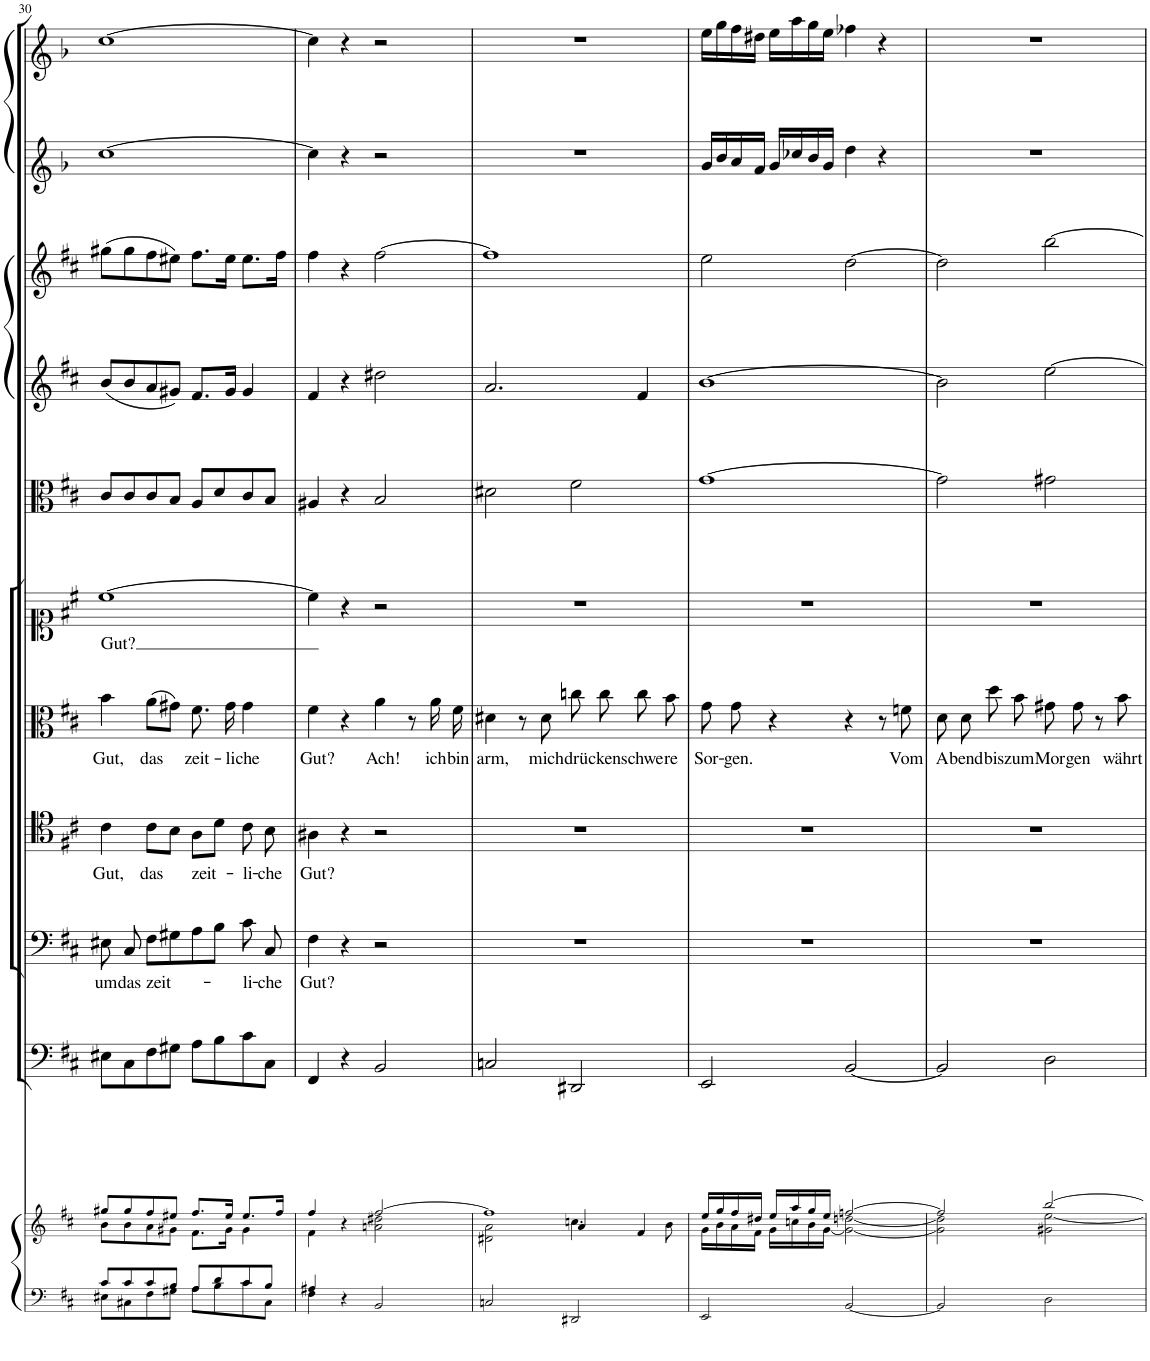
**kern	**kern	**kern	**kern	**text	**kern	**text	**kern	**text	**kern	**text	**kern	**kern	**kern	**kern	**kern
*part11	*part11	*part10	*part9	*part9	*part8	*part8	*part7	*part7	*part6	*part6	*part5	*part4	*part3	*part2	*part1
*staff12	*staff11	*staff10	*staff9	*staff9	*staff8	*staff8	*staff7	*staff7	*staff6	*staff6	*staff5	*staff4	*staff3	*staff2	*staff1
*I"Piano reduction	*	*I"Continuo	*I"Basso	*	*I"Tenore	*	*I"Alto	*	*I"Soprano	*	*I"Viola	*I"Violino II	*I"Violino I	*I"Oboe d'amore II	*I"Oboe d'amore I
*I'Pno	*	*	*	*	*	*	*	*	*	*	*I'Vla	*I'Vln	*I'Vln	*I'Ob	*I'Ob
!!LO:PB:g=z
*clefF4	*clefG2	*clefF4	*clefF4	*	*clefC4	*	*clefC3	*	*clefC1	*	*clefC3	*clefG2	*clefG2	*clefG1	*clefG1
*	*	*	*	*	*	*	*	*	*	*	*	*	*	*Trd2c3	*Trd2c3
*k[f#c#]	*k[f#c#]	*k[f#c#]	*k[f#c#]	*	*k[f#c#]	*	*k[f#c#]	*	*k[f#c#]	*	*k[f#c#]	*k[f#c#]	*k[f#c#]	*k[b-]	*k[b-]
*M4/4	*M4/4	*M4/4	*M4/4	*	*M4/4	*	*M4/4	*	*M4/4	*	*M4/4	*M4/4	*M4/4	*M4/4	*M4/4
*met(c)	*met(c)	*met(c)	*met(c)	*	*met(c)	*	*met(c)	*	*met(c)	*	*met(c)	*met(c)	*met(c)	*met(c)	*met(c)
=30	=30	=30	=30	=30	=30	=30	=30	=30	=30	=30	=30	=30	=30	=30	=30
*^	*^	*	*	*	*	*	*	*	*	*	*	*	*	*	*
!	!	!	!	!	!	!LO:LY:b	!	!LO:LY:b	!	!LO:LY:b	!	!LO:LY:b	!	!	!	!	!
8c#/L	8E#X\L	8gg#X/L	8b\L	8E#X\L	8E#X\	um	4c#\	Gut,	4b\	Gut,	[1cc#	Gut?	8c#/L	(8b/L	(8gg#X\L	[1ee	[1ee
!	!	!	!	!	!	!LO:LY:b	!	!	!	!	!	!	!	!	!	!	!
8c#/	8C#X\	8gg#/	8b\	8C#\	8C#/	das	.	.	.	.	.	.	8c#/	8b/	8gg#\	.	.
!	!	!	!	!	!	!LO:LY:b	!	!LO:LY:b	!	!LO:LY:b	!	!	!	!	!	!	!
8c#/	8F#\	8ff#/	8a\	8F#\	8F#\L	zeit-	8c#\L	das	(8a\L	das	.	.	8c#/	8a/	8ff#\	.	.
8B/J	8G#X\J	8ee#X/J	8g#X\J	8G#X\J	8G#X\	.	8B\J	.	8g#X\J)	.	.	.	8B/J	8g#X/J)	8ee#X\J)	.	.
!	!	!	!	!	!	!	!	!LO:LY:b	!	!LO:LY:b	!	!	!	!	!	!	!
8A/L	8A\L	8.ff#/L	8.f#\L	8A\L	8A\	.	8A\L	zeit-	8.f#\	zeit-	.	.	8A/L	8.f#/L	8.ff#\L	.	.
8d/	8B\	.	.	8B\	8B\J	.	8d\J	.	.	.	.	.	8d/	.	.	.	.
!	!	!	!	!	!	!	!	!	!	!LO:LY:b	!	!	!	!	!	!	!
.	.	16ee#/Jk	16g#\Jk	.	.	.	.	.	16g#\	-li-	.	.	.	16g#/Jk	16ee#\Jk	.	.
!	!	!	!	!	!	!LO:LY:b	!	!LO:LY:b	!	!LO:LY:b	!	!	!	!	!	!	!
8c#/	8c#\	8.ee#/L	4g#\	8c#\	8c#\	-li-	8c#\	-li-	4g#\	-che	.	.	8c#/	4g#/	8.ee#\L	.	.
!	!	!	!	!	!	!LO:LY:b	!	!LO:LY:b	!	!	!	!	!	!	!	!	!
8B/J	8C#\J	.	.	8C#\J	8C#/	-che	8B\	-che	.	.	.	.	8B/J	.	.	.	.
.	.	16ff#/Jk	.	.	.	.	.	.	.	.	.	.	.	.	16ff#\Jk	.	.
=31	=31	=31	=31	=31	=31	=31	=31	=31	=31	=31	=31	=31	=31	=31	=31	=31	=31
!	!	!	!	!	!	!LO:LY:b	!	!LO:LY:b	!	!LO:LY:b	!	!	!	!	!	!	!
4A#X/	4F#\	4ff#/	4f#\	4FF#/	4F#\	Gut?	4A#X\	Gut?	4f#\	Gut?	4cc#\]	.	4A#X/	4f#/	4ff#\	4ee\]	4ee\]
4r	4ryy	4r	4ryy	4r	4r	.	4r	.	4r	.	4r	.	4r	4r	4r	4r	4r
!	!	!	!	!	!	!	!	!	!	!LO:LY:b	!	!	!	!	!	!	!
2BB/	2ryy	[2ff#/	2an\ 2dd#X\	2BB/	2r	.	2r	.	4a\	Ach!	2r	.	2B/	2dd#X\	[2ff#\	2r	2r
.	.	.	.	.	.	.	.	.	8r	.	.	.	.	.	.	.	.
!	!	!	!	!	!	!	!	!	!	!LO:LY:b	!	!	!	!	!	!	!
.	.	.	.	.	.	.	.	.	16a\	ich	.	.	.	.	.	.	.
!	!	!	!	!	!	!	!	!	!	!LO:LY:b	!	!	!	!	!	!	!
.	.	.	.	.	.	.	.	.	16f#\	bin	.	.	.	.	.	.	.
*v	*v	*	*	*	*	*	*	*	*	*	*	*	*	*	*	*	*
=32	=32	=32	=32	=32	=32	=32	=32	=32	=32	=32	=32	=32	=32	=32	=32	=32
*	*	*^	*	*	*	*	*	*	*	*	*	*	*	*	*	*
!	!	!	!	!	!	!	!	!	!	!LO:LY:b	!	!	!	!	!	!	!
2Cn/	1ff#]	2d#X\ 2a\	2ryy	2Cn/	1r	.	1r	.	4d#X\	arm,	1r	.	2d#X\	2.a/	1ff#]	1r	1r
.	.	.	.	.	.	.	.	.	8r	.	.	.	.	.	.	.	.
!	!	!	!	!	!	!	!	!	!	!LO:LY:b	!	!	!	!	!	!	!
.	.	.	.	.	.	.	.	.	8d#\	mich	.	.	.	.	.	.	.
!	!	!	!	!	!	!	!	!	!	!LO:LY:b	!	!	!	!	!	!	!
2DD#X/	.	4.ccn\	4a/	2DD#X/	.	.	.	.	8ccn\	drü-	.	.	2f#\	.	.	.	.
!	!	!	!	!	!	!	!	!	!	!LO:LY:b	!	!	!	!	!	!	!
.	.	.	.	.	.	.	.	.	8cc\	-cken	.	.	.	.	.	.	.
!	!	!	!	!	!	!	!	!	!	!LO:LY:b	!	!	!	!	!	!	!
.	.	.	4f#/	.	.	.	.	.	8cc\	schwe-	.	.	.	4f#/	.	.	.
!	!	!	!	!	!	!	!	!	!	!LO:LY:b	!	!	!	!	!	!	!
.	.	8b\	.	.	.	.	.	.	8b\	-re	.	.	.	.	.	.	.
*	*	*v	*v	*	*	*	*	*	*	*	*	*	*	*	*	*	*
=33	=33	=33	=33	=33	=33	=33	=33	=33	=33	=33	=33	=33	=33	=33	=33	=33
!	!	!	!	!	!	!	!	!	!LO:LY:b	!	!	!	!	!	!	!
2EE/	16ee/LL	16g\LL	2EE/	1r	.	1r	.	8g\	Sor-	1r	.	[1g	[1b	2ee\	16b-/LL	16gg\LL
.	16gg/	16b\	.	.	.	.	.	.	.	.	.	.	.	.	16dd/	16bb-\
!	!	!	!	!	!	!	!	!	!LO:LY:b	!	!	!	!	!	!	!
.	16ff#/	16a\	.	.	.	.	.	8g\	-gen.	.	.	.	.	.	16cc/	16aa\
.	16dd#X/JJ	16f#\JJ	.	.	.	.	.	.	.	.	.	.	.	.	16a/JJ	16ff#X\JJ
.	16ee/LL	16g\LL	.	.	.	.	.	4r	.	.	.	.	.	.	16b-/LL	16gg\LL
.	16aa/	16ccn\	.	.	.	.	.	.	.	.	.	.	.	.	16ee-X/	16ccc\
.	16gg/	16b\	.	.	.	.	.	.	.	.	.	.	.	.	16dd/	16bb-\
.	16ee/JJ	[16g\JJ	.	.	.	.	.	.	.	.	.	.	.	.	16b-/JJ	16gg\JJ
[2BB/	[2ffn/	2g\_ [2ddn\	[2BB/	.	.	.	.	4r	.	.	.	.	.	[2dd\	4ff\	4aa-X\
.	.	.	.	.	.	.	.	8r	.	.	.	.	.	.	4r	4r
!	!	!	!	!	!	!	!	!	!LO:LY:b	!	!	!	!	!	!	!
.	.	.	.	.	.	.	.	8fn\	Vom	.	.	.	.	.	.	.
=34	=34	=34	=34	=34	=34	=34	=34	=34	=34	=34	=34	=34	=34	=34	=34	=34
!	!	!	!	!	!	!	!	!	!LO:LY:b	!	!	!	!	!	!	!
2BB/]	2ff/]	2g\] 2dd\]	2BB/]	1r	.	1r	.	8d\	A-	1r	.	2g\]	2b\]	2dd\]	1r	1r
!	!	!	!	!	!	!	!	!	!LO:LY:b	!	!	!	!	!	!	!
.	.	.	.	.	.	.	.	8d\	-bend	.	.	.	.	.	.	.
!	!	!	!	!	!	!	!	!	!LO:LY:b	!	!	!	!	!	!	!
.	.	.	.	.	.	.	.	8dd\	bis	.	.	.	.	.	.	.
!	!	!	!	!	!	!	!	!	!LO:LY:b	!	!	!	!	!	!	!
.	.	.	.	.	.	.	.	8b\	zum	.	.	.	.	.	.	.
!	!	!	!	!	!	!	!	!	!LO:LY:b	!	!	!	!	!	!	!
2D\	[2bb/	2g#X\ [2ee\	2D\	.	.	.	.	8g#X\	Mor-	.	.	2g#X\	[2ee\	[2bb\	.	.
!	!	!	!	!	!	!	!	!	!LO:LY:b	!	!	!	!	!	!	!
.	.	.	.	.	.	.	.	8g#\	-gen	.	.	.	.	.	.	.
.	.	.	.	.	.	.	.	8r	.	.	.	.	.	.	.	.
!	!	!	!	!	!	!	!	!	!LO:LY:b	!	!	!	!	!	!	!
.	.	.	.	.	.	.	.	8b\	währt	.	.	.	.	.	.	.
*	*v	*v	*	*	*	*	*	*	*	*	*	*	*	*	*	*
=	=	=	=	=	=	=	=	=	=	=	=	=	=	=	=
*-	*-	*-	*-	*-	*-	*-	*-	*-	*-	*-	*-	*-	*-	*-	*-
